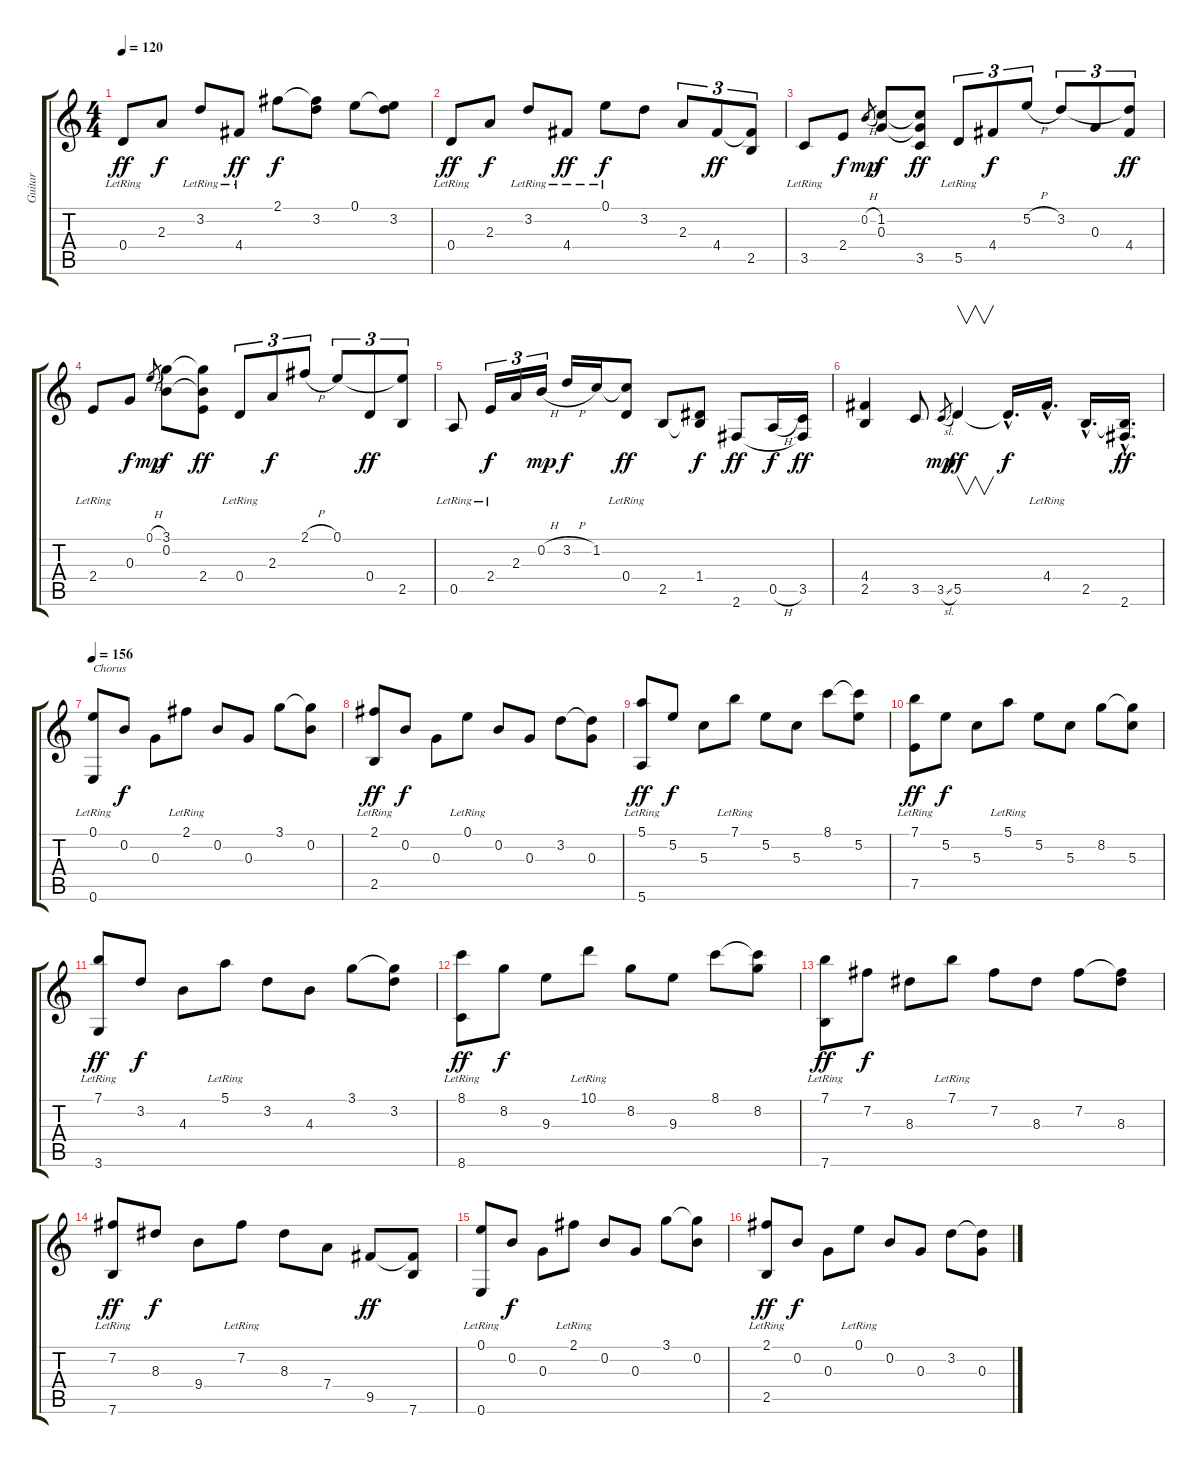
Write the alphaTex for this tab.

\track ("Guitar" "Guitar") {instrument acousticguitarnylon}
\staff {score tabs}
\tuning (E4 B3 G3 D3 A2 E2) {hide}
\ts (4 4)
\tempo 120
\clef g2
\ks c
0.4{lr}.8{dy ff} 2.3.8{dy f} 3.2{lr}.8 4.4{lr}.8{dy ff} 2.1.8{dy f} (2.1{t} 3.2).8 0.1.8 (0.1{t} 3.2).8 |
0.4{lr}.8{dy ff} 2.3.8{dy f} 3.2{lr}.8 4.4{lr}.8{dy ff} 0.1{lr}.8{dy f} 3.2.8 2.3.8{tu (3 2)} 4.4.8{tu (3 2) dy ff} (4.4{t} 2.5).8{tu (3 2)} |
3.5{lr}.8 2.4.8{dy f} 0.2{h}.8{gr dy mp} (1.2 0.3).8{dy f} (1.2{t} 0.3{t} 3.5).8{dy ff} 5.5{lr}.8{tu (3 2)} 4.4.8{tu (3 2) dy f} 5.2{h}.8{tu (3 2)} 3.2.8{tu (3 2)} 0.3.8{tu (3 2)} (3.2{t} 4.4).8{tu (3 2) dy ff} |
2.4{lr}.8 0.3.8{dy f} 0.1{h}.8{gr dy mp} (3.1 0.2).8{dy f} (3.1{t} 0.2{t} 2.4).8{dy ff} 0.4{lr}.8{tu (3 2)} 2.3.8{tu (3 2) dy f} 2.1{h}.8{tu (3 2)} 0.1.8{tu (3 2)} 0.4.8{tu (3 2) dy ff} (0.1{t} 2.5).8{tu (3 2)} |
0.5{lr}.8 2.4{lr}.16{tu (3 2) dy f} 2.3.16{tu (3 2)} 0.2{h}.16{tu (3 2) dy mp} 3.2{h}.16{dy f} 1.2.16 (1.2{t} 0.4{lr}).8{dy ff} 2.5.8 (1.4 2.5{t}).8{dy f} 2.6.8{dy ff} 0.5{h}.16{dy f} (3.5 2.6{t}).16{dy ff} |
(4.4 2.5).4 3.5.8 3.5{sl}.8{gr dy mp} 5.5.4{v dy ff} 5.5{hac t}.16{d dy f} 4.4{hac lr}.16{d} 2.5{hac}.16{d} (2.5{hac t} 2.6{hac}).16{d dy ff} |
\tempo 156
(0.1{lr} 0.6{lr}).8{txt "Chorus"} 0.2.8{dy f} 0.3.8 2.1{lr}.8 0.2.8 0.3.8 3.1.8 (3.1{t} 0.2).8 |
(2.1{lr} 2.5{lr}).8{dy ff} 0.2.8{dy f} 0.3.8 0.1{lr}.8 0.2.8 0.3.8 3.2.8 (3.2{t} 0.3).8 |
(5.1{lr} 5.6{lr}).8{dy ff} 5.2.8{dy f} 5.3.8 7.1{lr}.8 5.2.8 5.3.8 8.1.8 (8.1{t} 5.2).8 |
(7.1{lr} 7.5{lr}).8{dy ff} 5.2.8{dy f} 5.3.8 5.1{lr}.8 5.2.8 5.3.8 8.2.8 (8.2{t} 5.3).8 |
(7.1{lr} 3.6{lr}).8{dy ff} 3.2.8{dy f} 4.3.8 5.1{lr}.8 3.2.8 4.3.8 3.1.8 (3.1{t} 3.2).8 |
(8.1{lr} 8.6{lr}).8{dy ff} 8.2.8{dy f} 9.3.8 10.1{lr}.8 8.2.8 9.3.8 8.1.8 (8.1{t} 8.2).8 |
(7.1{lr} 7.6{lr}).8{dy ff} 7.2.8{dy f} 8.3.8 7.1{lr}.8 7.2.8 8.3.8 7.2.8 (7.2{t} 8.3).8 |
(7.2{lr} 7.6{lr}).8{dy ff} 8.3.8{dy f} 9.4.8 7.2{lr}.8 8.3.8 7.4.8 9.5.8{dy ff} (9.5{t} 7.6).8 |
(0.1{lr} 0.6{lr}).8 0.2.8{dy f} 0.3.8 2.1{lr}.8 0.2.8 0.3.8 3.1.8 (3.1{t} 0.2).8 |
(2.1{lr} 2.5{lr}).8{dy ff} 0.2.8{dy f} 0.3.8 0.1{lr}.8 0.2.8 0.3.8 3.2.8 (3.2{t} 0.3).8
